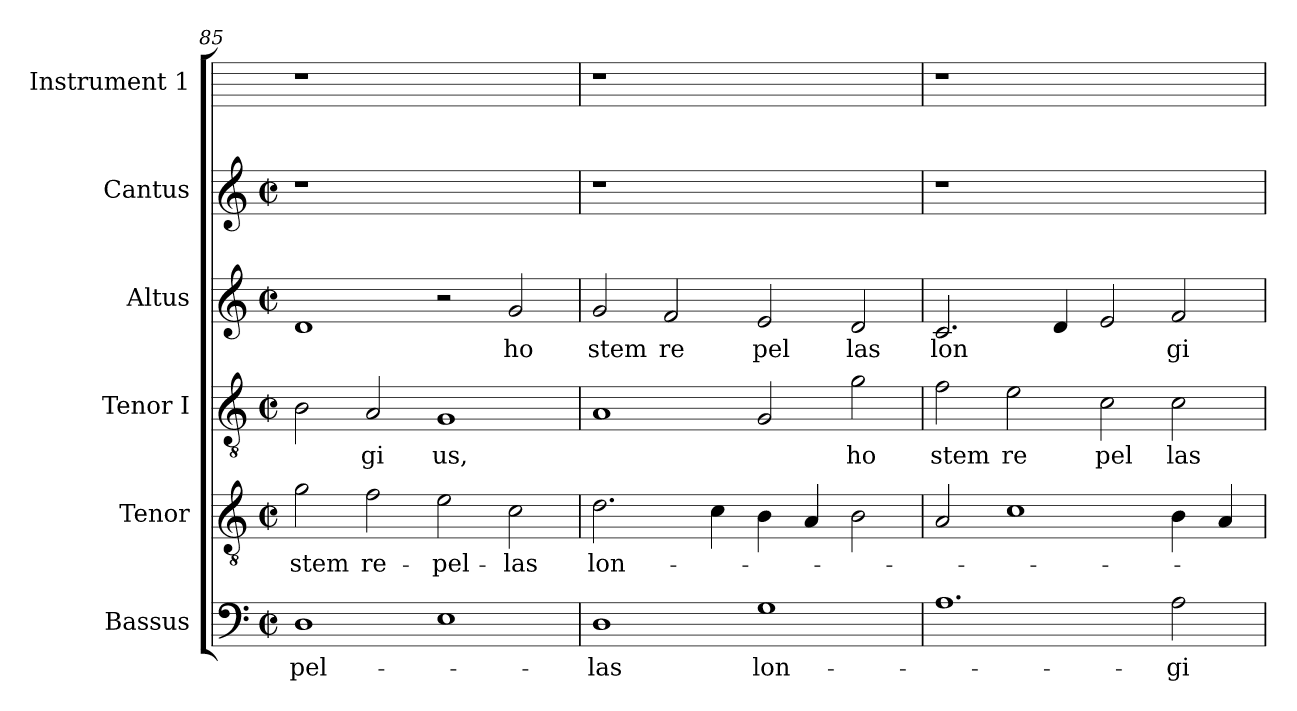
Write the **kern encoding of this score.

**kern	**text	**kern	**text	**kern	**text	**kern	**text	**kern	**kern
*part6	*part6	*part5	*part5	*part4	*part4	*part3	*part3	*part2	*part1
*staff6	*staff6	*staff5	*staff5	*staff4	*staff4	*staff3	*staff3	*staff2	*staff1
*I"Bassus	*	*I"Tenor	*	*I"Tenor I	*	*I"Altus	*	*I"Cantus	*I"Instrument 1
*I'Bassus	*	*I'Tenor	*	*I'Tenor I	*	*I'Altus	*	*I'Cantus	*
*clefF4	*	*clefGv2	*	*clefGv2	*	*clefG2	*	*clefG2	*
*M2/2	*	*M2/2	*	*M2/2	*	*M2/2	*	*M2/2	*
*met(c|)	*	*met(c|)	*	*met(c|)	*	*met(c|)	*	*met(c|)	*
=85	=85	=85	=85	=85	=85	=85	=85	=85	=85
!	!LO:LY:b:cj	!	!LO:LY:b:cj	!	!	!	!	!	!
1D	-pel-	2g\	-stem	2B\	.	1d	.	1r	1r
!	!	!	!LO:LY:b:cj	!	!LO:LY:b:cj	!	!	!	!
.	.	2f\	re-	2A/	gi	.	.	.	.
!	!	!	!LO:LY:b:cj	!	!LO:LY:b:cj	!	!	!	!
1E	.	2e\	-pel-	1G	us,	2r	.	1ryy	1ryy
!	!	!	!LO:LY:b:cj	!	!	!	!LO:LY:b:cj	!	!
.	.	2c\	-las	.	.	2g/	ho	.	.
=86	=86	=86	=86	=86	=86	=86	=86	=86	=86
!	!LO:LY:b:cj	!	!LO:LY:b	!	!	!	!LO:LY:b:cj	!	!
1D	-las	2.d\	lon-	1A	.	2g/	stem	1r	1r
!	!	!	!	!	!	!	!LO:LY:b:cj	!	!
.	.	.	.	.	.	2f/	re	.	.
.	.	4c\	.	.	.	.	.	.	.
!	!LO:LY:b:cj	!	!	!	!	!	!LO:LY:b:cj	!	!
1G	lon-	4B\	.	2G/	.	2e/	pel	1ryy	1ryy
.	.	4A/	.	.	.	.	.	.	.
!	!	!	!	!	!LO:LY:b:cj	!	!LO:LY:b:cj	!	!
.	.	2B\	.	2g\	ho	2d/	las	.	.
=87	=87	=87	=87	=87	=87	=87	=87	=87	=87
!	!	!	!	!	!LO:LY:b:cj	!	!LO:LY:b	!	!
1.A	.	2A/	.	2f\	stem	2.c/	lon	1r	1r
!	!	!	!	!	!LO:LY:b:cj	!	!	!	!
.	.	1c	.	2e\	re	.	.	.	.
.	.	.	.	.	.	4d/	.	.	.
!	!	!	!	!	!LO:LY:b:cj	!	!	!	!
.	.	.	.	2c\	pel	2e/	.	1ryy	1ryy
!	!LO:LY:b:cj	!	!	!	!LO:LY:b:cj	!	!LO:LY:b:cj	!	!
2A\	-gi-	4B\	.	2c\	las	2f/	gi	.	.
.	.	4A/	.	.	.	.	.	.	.
=	=	=	=	=	=	=	=	=	=
*-	*-	*-	*-	*-	*-	*-	*-	*-	*-
